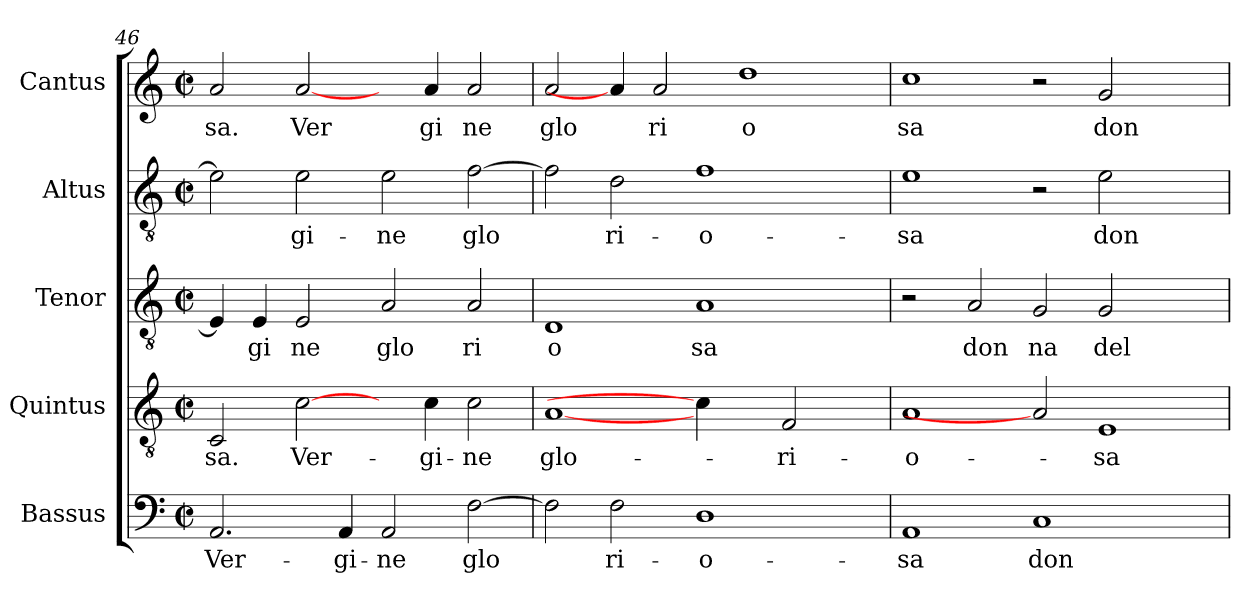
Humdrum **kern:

**kern	**text	**kern	**text	**kern	**text	**kern	**text	**kern	**text
*part5	*part5	*part4	*part4	*part3	*part3	*part2	*part2	*part1	*part1
*staff5	*staff5	*staff4	*staff4	*staff3	*staff3	*staff2	*staff2	*staff1	*staff1
*I"Bassus	*	*I"Quintus	*	*I"Tenor	*	*I"Altus	*	*I"Cantus	*
*clefF4	*	*clefGv2	*	*clefGv2	*	*clefGv2	*	*clefG2	*
*k[]	*	*k[]	*	*k[]	*	*k[]	*	*k[]	*
*C:	*	*C:	*	*C:	*	*C:	*	*C:	*
*M2/2	*	*M2/2	*	*M2/2	*	*M2/2	*	*M2/2	*
*met(c|)	*	*met(c|)	*	*met(c|)	*	*met(c|)	*	*met(c|)	*
=46	=46	=46	=46	=46	=46	=46	=46	=46	=46
!	!LO:LY:b:cj	!	!LO:LY:b	!	!LO:LY:b	!	!LO:LY:b:cj	!	!LO:LY:b
2.AA/	Ver-	2C/	-sa.	4E/]	.	2e\]	--	2a/	sa.
!	!	!	!	!	!LO:LY:b	!	!	!	!
.	.	.	.	4E/	gi	.	.	.	.
!	!	!	!LO:LY:b	!	!LO:LY:b	!	!LO:LY:b:cj	!	!LO:LY:b
.	.	[2c\	Ver-	2E/	ne	2e\	-gi-	[2a/	Ver
!	!LO:LY:b:cj	!	!	!	!	!	!	!	!
4AA/	-gi-	.	.	.	.	.	.	.	.
!	!LO:LY:b:cj	!	!	!	!LO:LY:b	!	!LO:LY:b:cj	!	!
2AA/	-ne	4ryy	.	2A/	glo	2e\	-ne	4ryy	.
!	!	!	!LO:LY:b	!	!	!	!	!	!LO:LY:b
.	.	4c\	-gi-	.	.	.	.	4a/	gi
!	!LO:LY:b:cj	!	!LO:LY:b	!	!LO:LY:b	!	!LO:LY:b:cj	!	!LO:LY:b
[>2F\	glo-	2c\	-ne	2A/	ri	[>2f\	glo-	2a/	ne
=47	=47	=47	=47	=47	=47	=47	=47	=47	=47
!	!LO:LY:b:cj	!	!LO:LY:b	!	!LO:LY:b	!	!LO:LY:b:cj	!	!LO:LY:b
2F\]	--	[1A	glo-	1D	o	2f\]	--	2a/	glo
!	!LO:LY:b:cj	!	!	!	!	!	!LO:LY:b:cj	!	!
2F\	-ri-	.	.	.	.	2d\	-ri-	4a/]	.
!	!	!	!	!	!	!	!	!	!LO:LY:b
.	.	.	.	.	.	.	.	2a/	ri
!	!LO:LY:b:cj	!	!	!	!LO:LY:b	!	!LO:LY:b:cj	!	!
1D	-o-	4c\]	.	1A	sa	1f	-o-	.	.
!	!	!	!	!	!	!	!	!	!LO:LY:b
.	.	4ryy	.	.	.	.	.	1dd	o
!	!	!	!LO:LY:b	!	!	!	!	!	!
.	.	2F/	-ri-	.	.	.	.	.	.
4ryy	.	4ryy	.	4ryy	.	4ryy	.	.	.
=48	=48	=48	=48	=48	=48	=48	=48	=48	=48
!	!LO:LY:b:cj	!	!LO:LY:b	!	!	!	!LO:LY:b:cj	!	!LO:LY:b
1AA	-sa	1A	-o-	2r	.	1e	-sa	1cc	sa
!	!	!	!	!	!LO:LY:b	!	!	!	!
.	.	.	.	2A/	don	.	.	.	.
!	!LO:LY:b:cj	!	!	!	!LO:LY:b	!	!	!	!
1C	don-	2A]	.	2G/	na	2r	.	2r	.
!	!	!	!LO:LY:b	!	!LO:LY:b	!	!LO:LY:b:cj	!	!LO:LY:b
.	.	1E	-sa	2G/	del	2e\	don-	2g/	don
2ryy	.	.	.	2ryy	.	2ryy	.	2ryy	.
=	=	=	=	=	=	=	=	=	=
*-	*-	*-	*-	*-	*-	*-	*-	*-	*-
